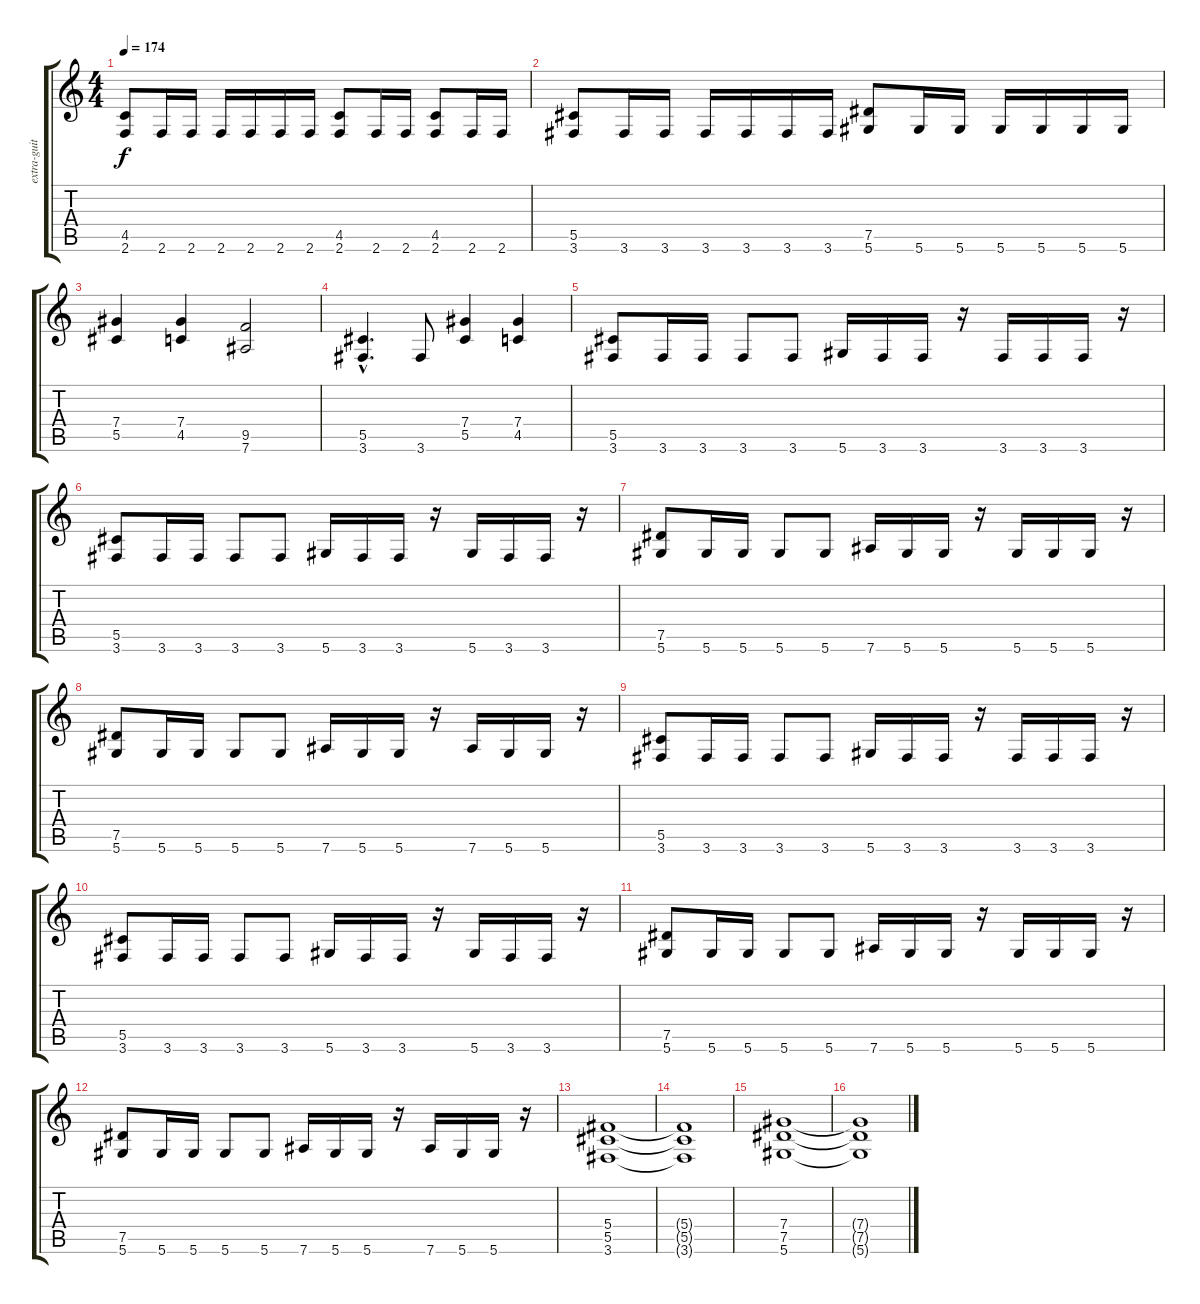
\track ("extra-guitar" "extra-guit") {instrument distortionguitar}
\staff {score tabs}
\tuning (Eb4 Bb3 Gb3 Db3 Ab2 Eb2) {hide}
\ts (4 4)
\tempo 174
\clef g2
\ks c
(4.5 2.6).8{dy f} 2.6.16 2.6.16 2.6.16 2.6.16 2.6.16 2.6.16 (4.5 2.6).8 2.6.16 2.6.16 (4.5 2.6).8 2.6.16 2.6.16 |
(5.5 3.6).8 3.6.16 3.6.16 3.6.16 3.6.16 3.6.16 3.6.16 (7.5 5.6).8 5.6.16 5.6.16 5.6.16 5.6.16 5.6.16 5.6.16 |
(7.4 5.5).4 (7.4 4.5).4 (9.5 7.6).2 |
(5.5{hac} 3.6{hac}).4{d} 3.6.8 (7.4 5.5).4 (7.4 4.5).4 |
(5.5 3.6).8 3.6.16 3.6.16 3.6.8 3.6.8 5.6.16 3.6.16 3.6.16 r.16 3.6.16 3.6.16 3.6.16 r.16 |
(5.5 3.6).8 3.6.16 3.6.16 3.6.8 3.6.8 5.6.16 3.6.16 3.6.16 r.16 5.6.16 3.6.16 3.6.16 r.16 |
(7.5 5.6).8 5.6.16 5.6.16 5.6.8 5.6.8 7.6.16 5.6.16 5.6.16 r.16 5.6.16 5.6.16 5.6.16 r.16 |
(7.5 5.6).8 5.6.16 5.6.16 5.6.8 5.6.8 7.6.16 5.6.16 5.6.16 r.16 7.6.16 5.6.16 5.6.16 r.16 |
(5.5 3.6).8 3.6.16 3.6.16 3.6.8 3.6.8 5.6.16 3.6.16 3.6.16 r.16 3.6.16 3.6.16 3.6.16 r.16 |
(5.5 3.6).8 3.6.16 3.6.16 3.6.8 3.6.8 5.6.16 3.6.16 3.6.16 r.16 5.6.16 3.6.16 3.6.16 r.16 |
(7.5 5.6).8 5.6.16 5.6.16 5.6.8 5.6.8 7.6.16 5.6.16 5.6.16 r.16 5.6.16 5.6.16 5.6.16 r.16 |
(7.5 5.6).8 5.6.16 5.6.16 5.6.8 5.6.8 7.6.16 5.6.16 5.6.16 r.16 7.6.16 5.6.16 5.6.16 r.16 |
(5.4 5.5 3.6).1 |
(5.4{t} 5.5{t} 3.6{t}).1 |
(7.4 7.5 5.6).1 |
(7.4{t} 7.5{t} 5.6{t}).1
